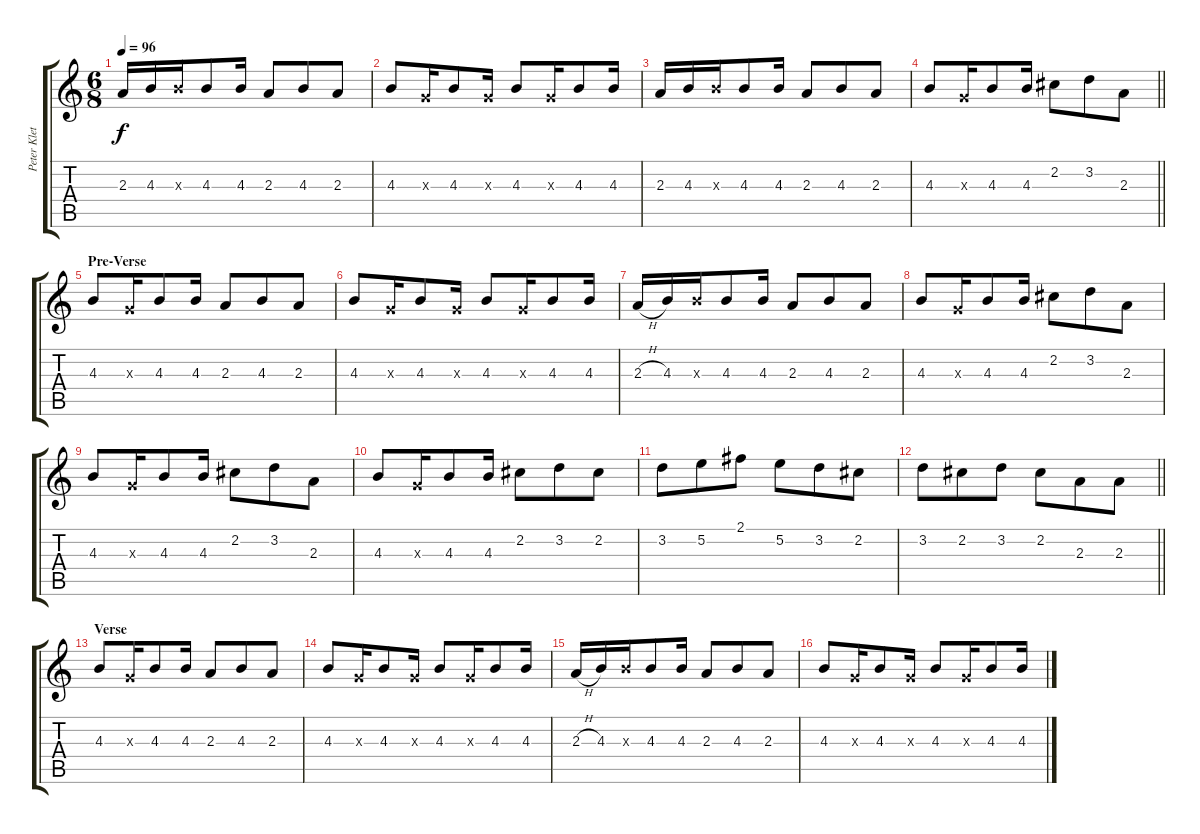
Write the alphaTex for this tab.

\track ("Peter Klett Guitar" "Peter Klet") {instrument electricguitarmuted}
\staff {score tabs}
\tuning (E4 B3 G3 D3 A2 E2) {hide}
\ts (6 8)
\tempo 96
\clef g2
\ks c
2.3.16{dy f volume 0 instrument electricguitarmuted} 4.3.16 4.3{x}.16{volume 11} 4.3.8 4.3.16 2.3.8 4.3.8 2.3.8 |
4.3.8 0.3{x}.16 4.3.8 0.3{x}.16 4.3.8 0.3{x}.16 4.3.8 4.3.16 |
2.3.16 4.3.16 4.3{x}.16 4.3.8 4.3.16 2.3.8 4.3.8 2.3.8 |
\barLineRight lightlight
4.3.8 0.3{x}.16 4.3.8 4.3.16 2.2.8 3.2.8 2.3.8 |
\section ("" "Pre-Verse")
4.3.8 0.3{x}.16 4.3.8 4.3.16 2.3.8 4.3.8 2.3.8 |
4.3.8 0.3{x}.16 4.3.8 0.3{x}.16 4.3.8 0.3{x}.16 4.3.8 4.3.16 |
2.3{h}.16 4.3.16 4.3{x}.16 4.3.8 4.3.16 2.3.8 4.3.8 2.3.8 |
4.3.8 0.3{x}.16 4.3.8 4.3.16 2.2.8 3.2.8 2.3.8 |
4.3.8 0.3{x}.16 4.3.8 4.3.16 2.2.8 3.2.8 2.3.8 |
4.3.8 0.3{x}.16 4.3.8 4.3.16 2.2.8 3.2.8 2.2.8 |
3.2.8 5.2.8 2.1.8 5.2.8 3.2.8 2.2.8 |
\barLineRight lightlight
3.2.8 2.2.8 3.2.8 2.2.8 2.3.8 2.3.8 |
\section ("" "Verse")
4.3.8 0.3{x}.16 4.3.8 4.3.16 2.3.8 4.3.8 2.3.8 |
4.3.8 0.3{x}.16 4.3.8 0.3{x}.16 4.3.8 0.3{x}.16 4.3.8 4.3.16 |
2.3{h}.16 4.3.16 4.3{x}.16 4.3.8 4.3.16 2.3.8 4.3.8 2.3.8 |
4.3.8 0.3{x}.16 4.3.8 0.3{x}.16 4.3.8 0.3{x}.16 4.3.8 4.3.16
